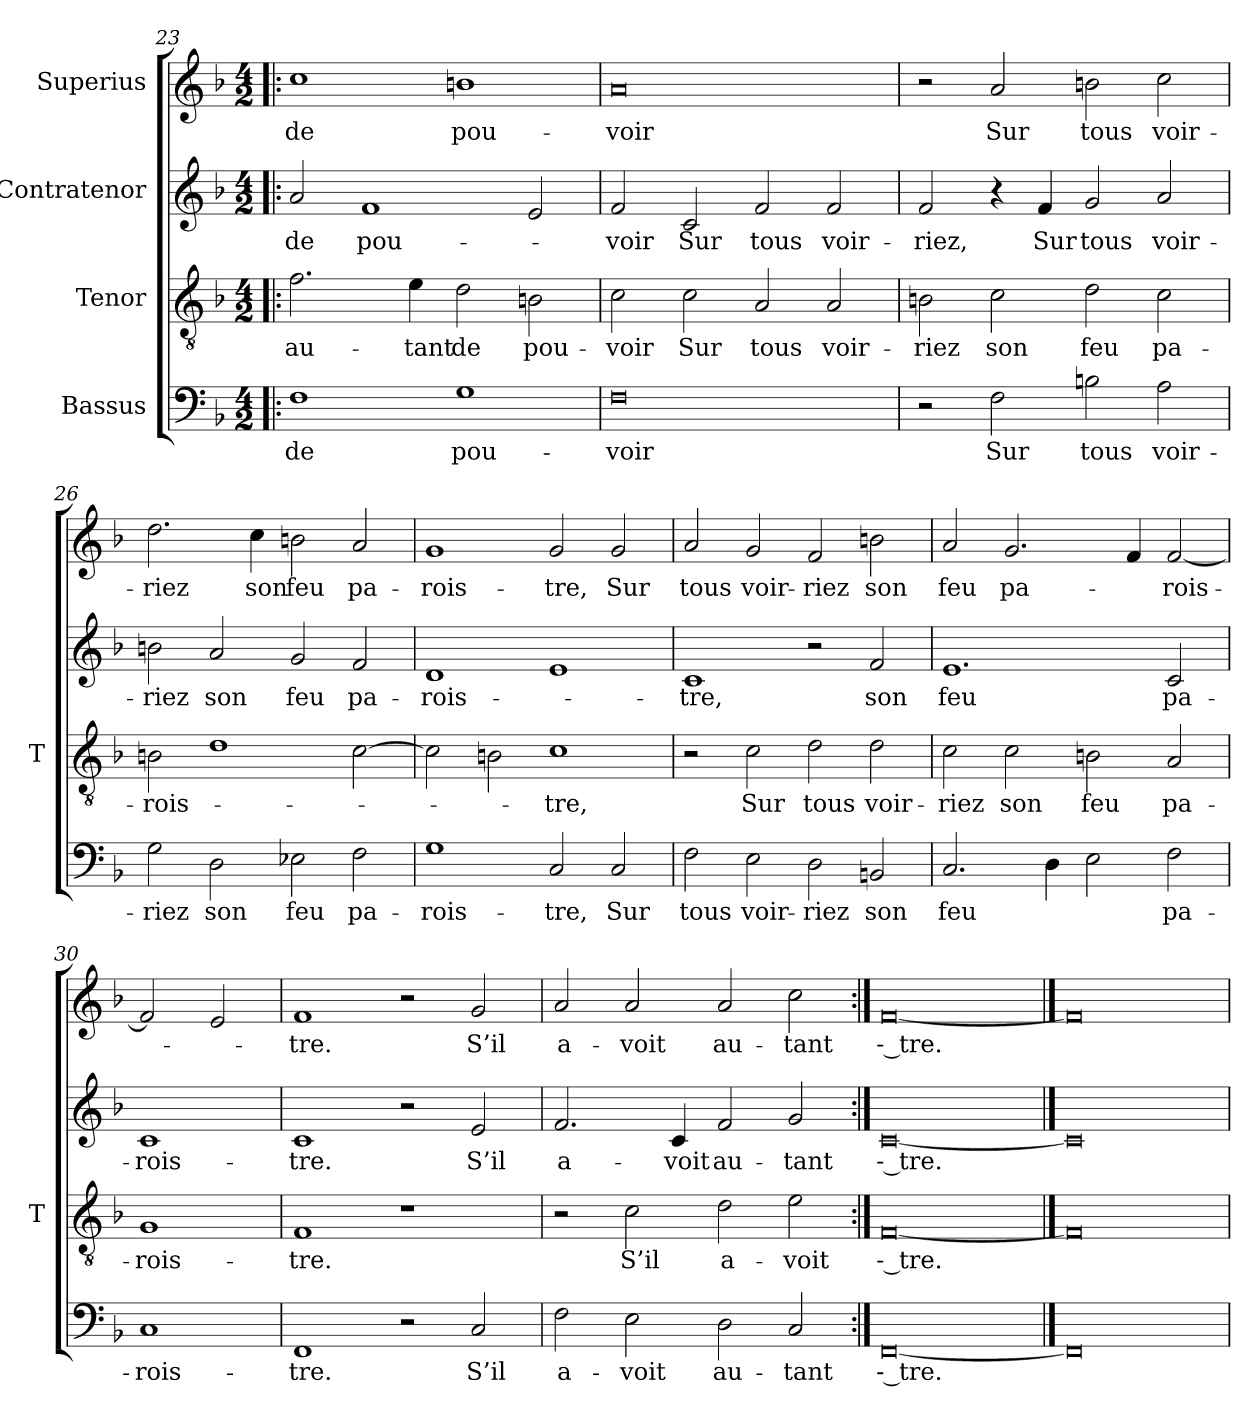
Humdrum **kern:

**kern	**text	**kern	**text	**kern	**text	**kern	**text
*part4	*part4	*part3	*part3	*part2	*part2	*part1	*part1
*staff4	*staff4	*staff3	*staff3	*staff2	*staff2	*staff1	*staff1
*I"Bassus	*	*I"Tenor	*	*I"Contratenor	*	*I"Superius	*
*	*	*I'T	*	*	*	*	*
*clefF4	*	*clefGv2	*	*clefG2	*	*clefG2	*
*k[b-]	*	*k[b-]	*	*k[b-]	*	*k[b-]	*
*M4/2	*	*M4/2	*	*M4/2	*	*M4/2	*
=23!|:	=23!|:	=23!|:	=23!|:	=23!|:	=23!|:	=23!|:	=23!|:
1F	-de	2.f	au-	2a	-de	1cc	-de
.	.	.	.	1f	pou-	.	.
.	.	4e	-tant	.	.	.	.
1G	pou-	2d	-de	.	.	1bn	pou-
.	.	2B	pou-	2e	.	.	.
=24	=24	=24	=24	=24	=24	=24	=24
0F	-voir	2c	-voir	2f	-voir	0a	-voir
.	.	2c	-Sur	2c	-Sur	.	.
.	.	2A	-tous	2f	-tous	.	.
.	.	2A	voir-	2f	voir-	.	.
=25	=25	=25	=25	=25	=25	=25	=25
2r	.	2B	-riez	2f	-riez,	2r	.
2F	-Sur	2c	-son	4r	.	2a	-Sur
.	.	.	.	4f	-Sur	.	.
2B	-tous	2d	-feu	2g	-tous	2bn	-tous
2A	voir-	2c	pa-	2a	voir-	2cc	voir-
=26	=26	=26	=26	=26	=26	=26	=26
2G	-riez	2B	rois-	2bn	-riez	2.dd	-riez
2D	-son	1d	.	2a	-son	.	.
.	.	.	.	.	.	4cc	-son
2E-X	-feu	.	.	2g	-feu	2bn	-feu
2F	pa-	[2c	.	2f	pa-	2a	pa-
=27	=27	=27	=27	=27	=27	=27	=27
1G	rois-	2c]	.	1d	rois-	1g	rois-
.	.	2Bn	.	.	.	.	.
2C	-tre,	1c	-tre,	1e	.	2g	-tre,
2C	-Sur	.	.	.	.	2g	-Sur
=28	=28	=28	=28	=28	=28	=28	=28
2F	-tous	2r	.	1c	-tre,	2a	-tous
2E	voir-	2c	-Sur	.	.	2g	voir-
2D	-riez	2d	-tous	2r	.	2f	-riez
2BB	-son	2d	voir-	2f	-son	2bn	-son
=29	=29	=29	=29	=29	=29	=29	=29
2.C	-feu	2c	-riez	1.e	-feu	2a	-feu
.	.	2c	-son	.	.	2.g	pa-
4D	.	.	.	.	.	.	.
2E	.	2B	-feu	.	.	.	.
.	.	.	.	.	.	4f	.
2F	pa-	2A	pa-	2c	pa-	[2f	rois-
=30	=30	=30	=30	=30	=30	=30	=30
1C	rois-	1G	rois-	1c	rois-	2f]	.
.	.	.	.	.	.	2e	.
=31	=31	=31	=31	=31	=31	=31	=31
1FF	-tre.	1F	-tre.	1c	-tre.	1f	-tre.
2r	.	1r	.	2r	.	2r	.
2C	-S’il	.	.	2e	-S’il	2g	-S’il
=32	=32	=32	=32	=32	=32	=32	=32
2F	a-	2r	.	2.f	a-	2a	a-
2E	-voit	2c	-S’il	.	.	2a	-voit
.	.	.	.	4c	-voit	.	.
2D	au-	2d	a-	2f	au-	2a	au-
2C	-tant	2e	-voit	2g	-tant	2cc	-tant
=33:|!	=33:|!	=33:|!	=33:|!	=33:|!	=33:|!	=33:|!	=33:|!
[0FF	-- tre.	[0F	-- tre.	[0c	-- tre.	[0f	-- tre.
==34	==34	==34	==34	==34	==34	==34	==34
0FF]	.	0F]	.	0c]	.	0f]	.
=	=	=	=	=	=	=	=
*-	*-	*-	*-	*-	*-	*-	*-
